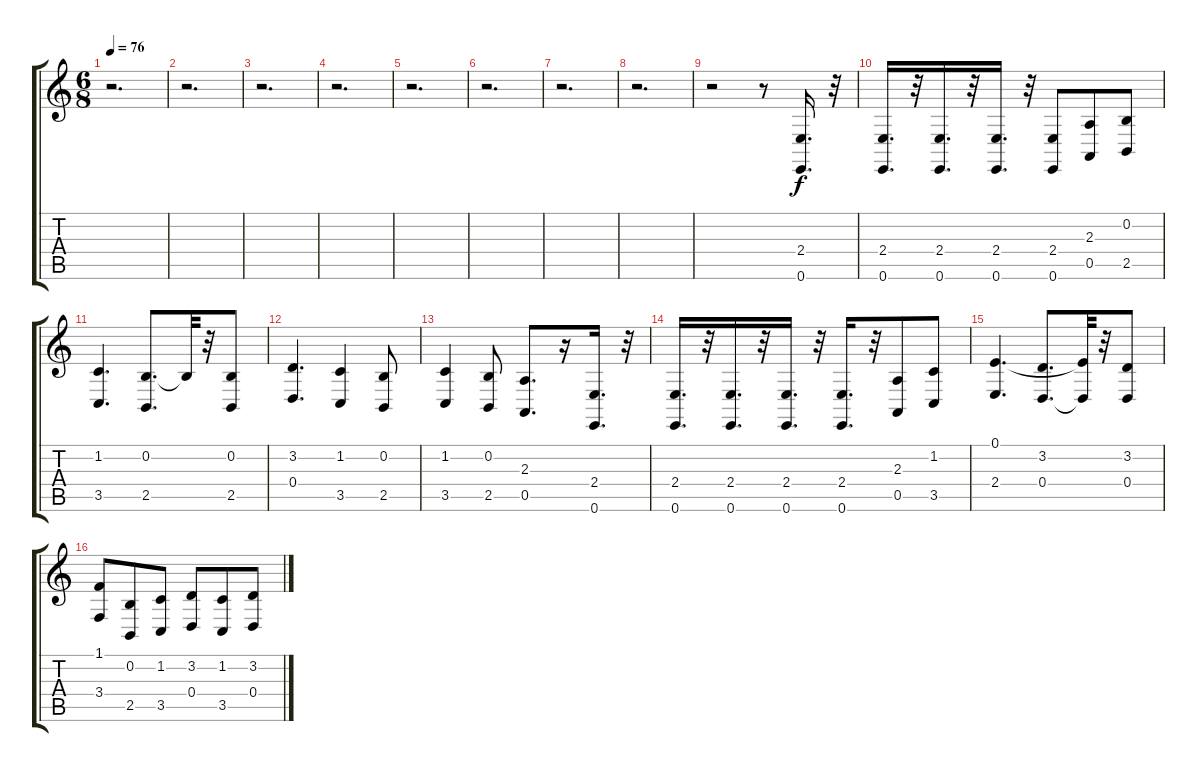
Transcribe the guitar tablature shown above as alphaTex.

\track "" {instrument trumpet}
\staff {score tabs}
\tuning (E4 B3 G3 D3 A2 E2) {hide}
\ts (6 8)
\tempo 76
\clef g2
\ks c
r.2{d dy f} |
r.2{d} |
r.2{d} |
r.2{d} |
r.2{d} |
r.2{d} |
r.2{d} |
r.2{d} |
r.2 r.8 (2.4 0.6).16{d} r.32 |
(2.4 0.6).16{d} r.32 (2.4 0.6).16{d} r.32 (2.4 0.6).16{d} r.32 (2.4 0.6).8 (2.3 0.5).8 (0.2 2.5).8 |
(1.2 3.5).4{d} (0.2 2.5).8{d} 0.2{t}.32 r.32 (0.2 2.5).8 |
(3.2 0.4).4{d} (1.2 3.5).4 (0.2 2.5).8 |
(1.2 3.5).4 (0.2 2.5).8 (2.3 0.5).8{d} r.16 (2.4 0.6).16{d} r.32 |
(2.4 0.6).16{d} r.32 (2.4 0.6).16{d} r.32 (2.4 0.6).16{d} r.32 (2.4 0.6).16{d} r.32 (2.3 0.5).8 (1.2 3.5).8 |
(0.1 2.4).4{d} (3.2 0.4).8{d} (0.1{t} 0.4{t}).32 r.32 (3.2 0.4).8 |
(1.1 3.4).8 (0.2 2.5).8 (1.2 3.5).8 (3.2 0.4).8 (1.2 3.5).8 (3.2 0.4).8
